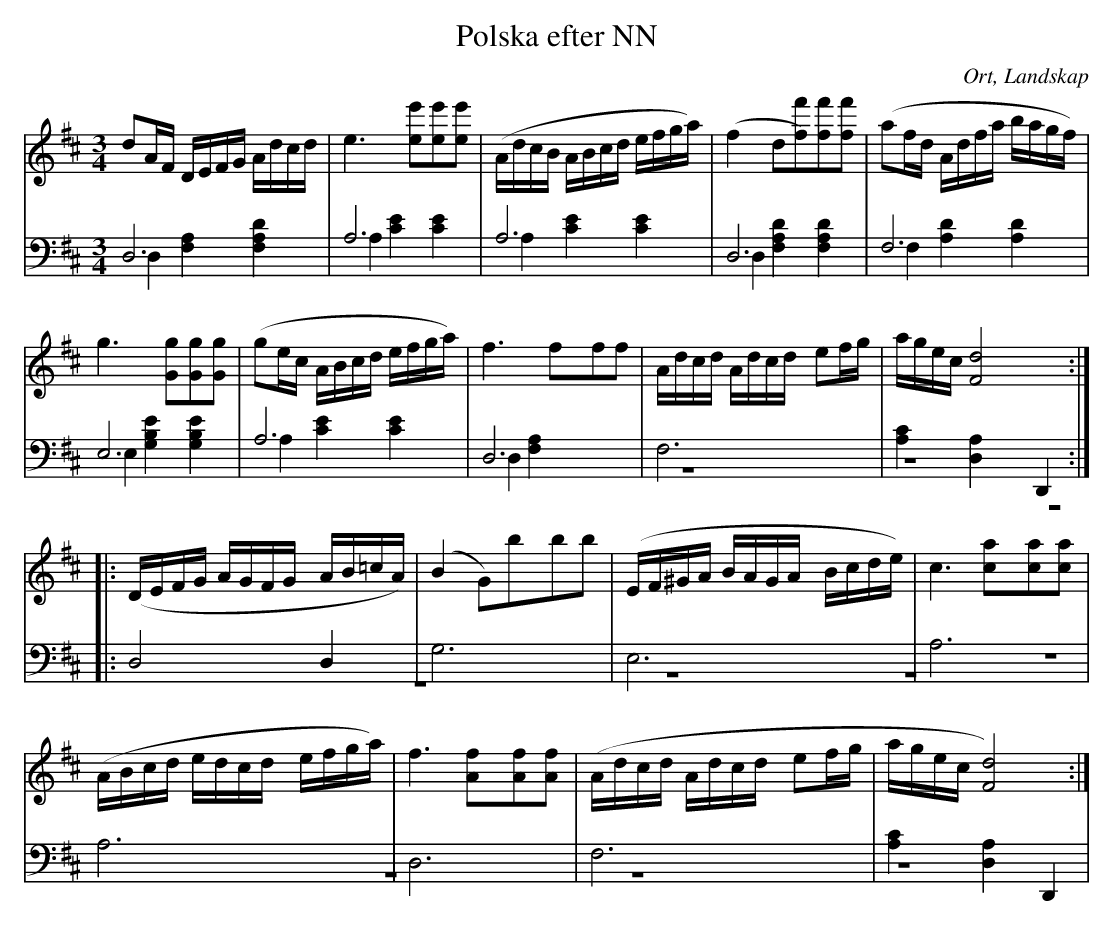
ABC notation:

X:1
T:Polska efter NN
O:Ort, Landskap
M:3/4
L:1/16
K: D
V:1
V:2
V:3 merge
V:1
d2AF DEFG Adcd|e6 [e2e'2][e2e'2][e2e'2]|(AdcB ABcd efga)|(f4 d2[f2)f'2][f2f'2][f2f'2]|(a2fd Adfa bagf)|
g6 [G2g2][G2g2][G2g2]|(g2ec ABcd efga)|f6 f2f2f2|Adcd Adcd e2fg|agec [F8d8]:|
|:(DEFG AGFG AB=cA)|(B4 G2)b2b2b2|(EF^GA BAGA Bcde)|c6 [c2a2][c2a2][c2a2]|
(ABcd edcd efga)|f6 [A2f2][A2f2][A2f2]|(Adcd Adcd e2fg|agec [F8d8]):|
V:2 clef=bass
D,12 |A,12|A,12|D,12|F,12|
E,12|A,12|D,12|F,12|[A,4C4] [D,4A,4] D,,4:|
|:D,8 D,4 |G,12|E,12|A,12|
A,12|D,12|F,12|[A,4C4] [D,4A,4] D,,4|
V:3 clef=bass
D,4 [F,4A,4] [F,4A,4D4]|A,4 [C4E4] [C4E4]|A,4 [C4E4] [C4E4]|D,4 [F,4A,4D4] [F,4A,4D4]|F,4 [A,4D4] [A,4D4]|
E,4 [G,4B,4E4] [G,4B,4E4]|A,4 [C4E4] [C4E4]|D,4 [F,4A,4]|z12|z12:|
|:z12 |z12|z12|z12|
z12|z12|z12|z12:|
